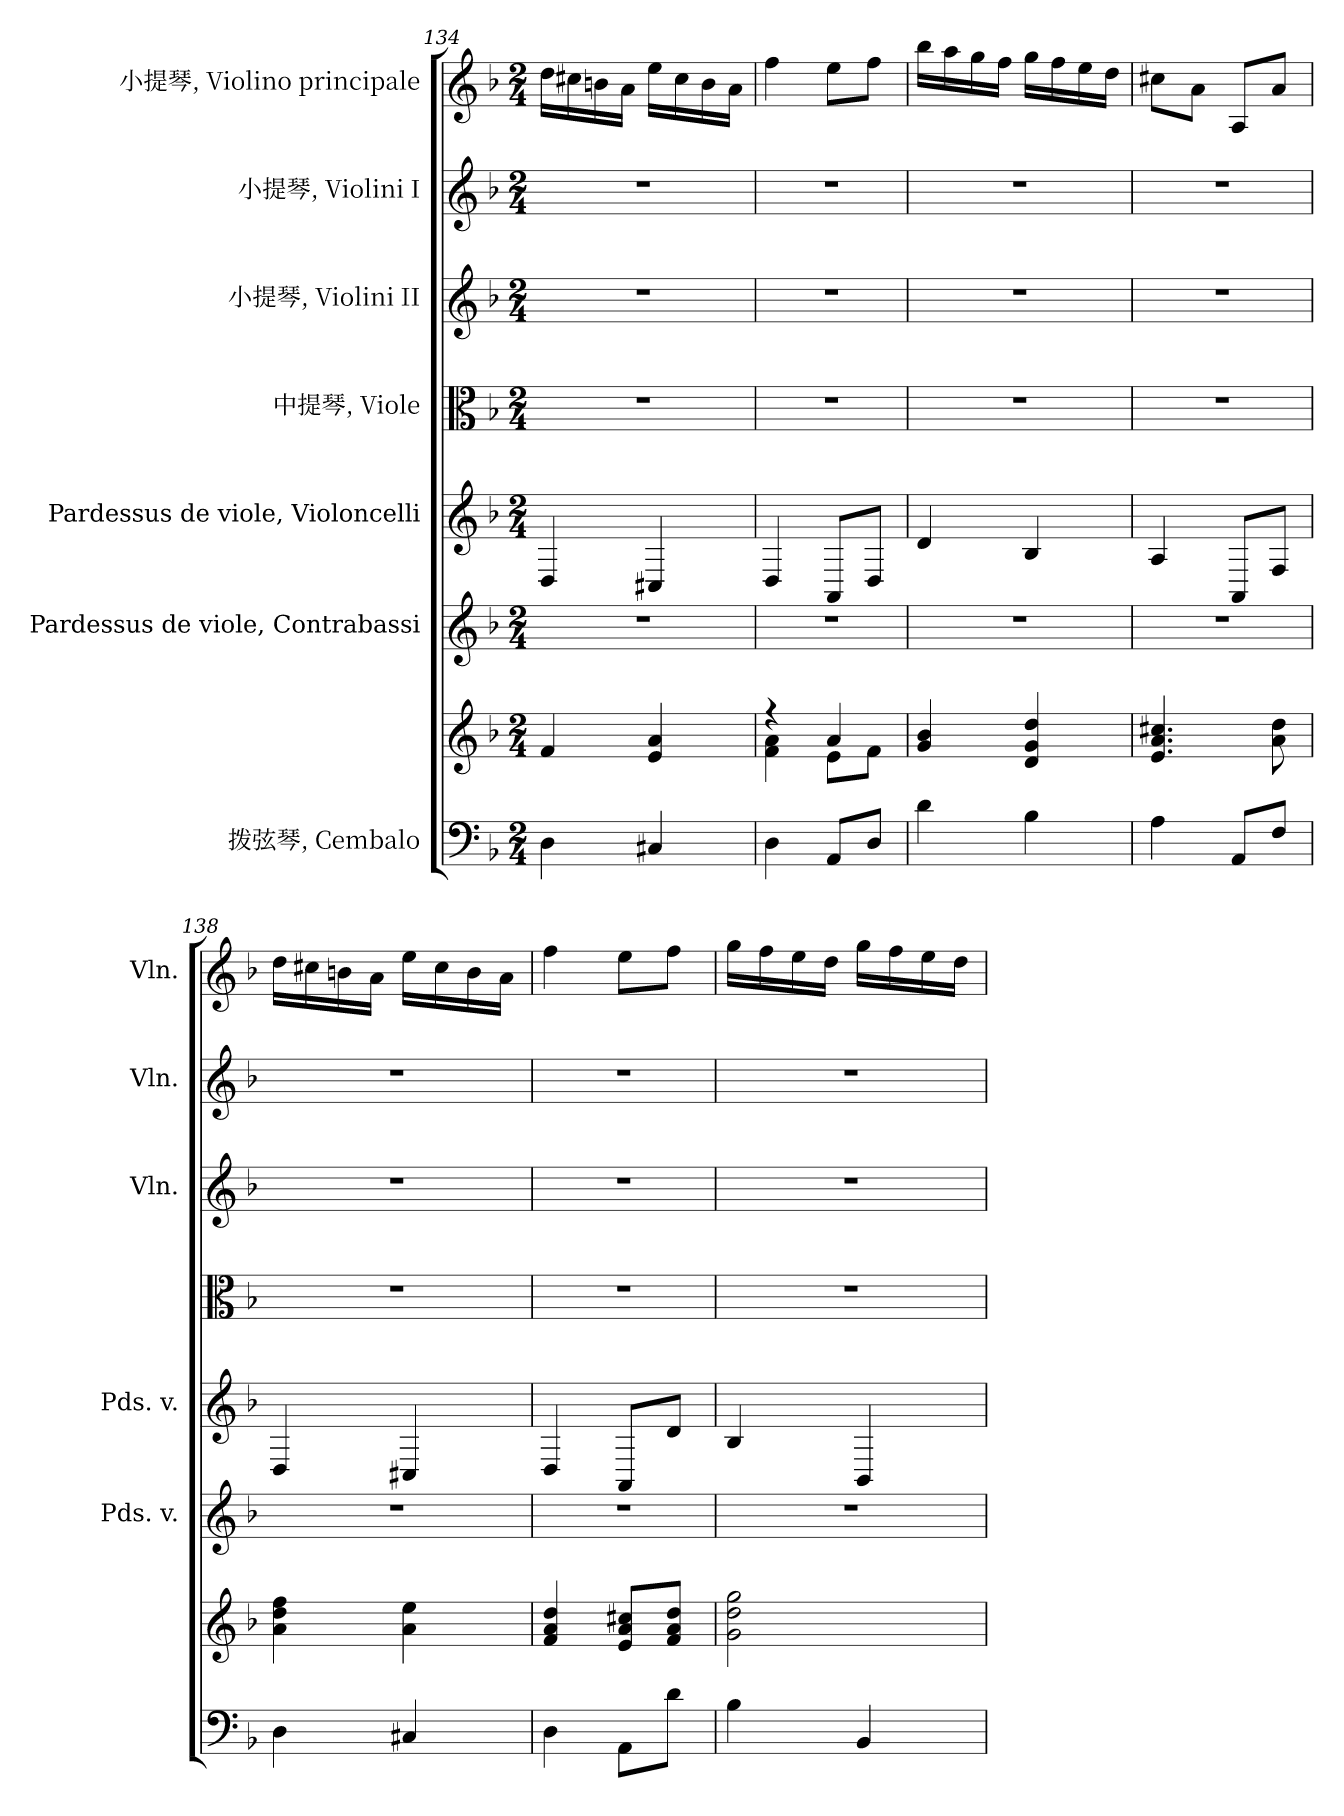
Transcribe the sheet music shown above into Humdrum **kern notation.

**kern	**kern	**kern	**kern	**kern	**kern	**kern	**kern
*part7	*part7	*part6	*part5	*part4	*part3	*part2	*part1
*staff8	*staff7	*staff6	*staff5	*staff4	*staff3	*staff2	*staff1
*I"拨弦琴, Cembalo	*	*I"Pardessus de viole, Contrabassi	*I"Pardessus de viole, Violoncelli	*I"中提琴, Viole	*I"小提琴, Violini II	*I"小提琴, Violini I	*I"小提琴, Violino principale
*	*	*I'Pds. v.	*I'Pds. v.	*	*I'Vln.	*I'Vln.	*I'Vln.
*clefF4	*clefG2	*clefG2	*clefG2	*clefC3	*clefG2	*clefG2	*clefG2
*k[b-]	*k[b-]	*k[b-]	*k[b-]	*k[b-]	*k[b-]	*k[b-]	*k[b-]
*M2/4	*M2/4	*M2/4	*M2/4	*M2/4	*M2/4	*M2/4	*M2/4
=134	=134	=134	=134	=134	=134	=134	=134
4D\	4f/	2r	4D/	2r	2r	2r	16dd\LL
.	.	.	.	.	.	.	16cc#X\
.	.	.	.	.	.	.	16bn\
.	.	.	.	.	.	.	16a\JJ
4C#X/	4e/ 4a/	.	4C#X/	.	.	.	16ee\LL
.	.	.	.	.	.	.	16cc#\
.	.	.	.	.	.	.	16b\
.	.	.	.	.	.	.	16a\JJ
!!LO:PB:g=z
=135	=135	=135	=135	=135	=135	=135	=135
*	*^	*	*	*	*	*	*
4D\	4r	4f\ 4a\	2r	4D/	2r	2r	2r	4ff\
8AA/L	4a/	8e\L	.	8AA/L	.	.	.	8ee\L
8D/J	.	8f\J	.	8D/J	.	.	.	8ff\J
*	*v	*v	*	*	*	*	*	*
=136	=136	=136	=136	=136	=136	=136	=136
4d\	4g/ 4b-/	2r	4d/	2r	2r	2r	16bb-\LL
.	.	.	.	.	.	.	16aa\
.	.	.	.	.	.	.	16gg\
.	.	.	.	.	.	.	16ff\JJ
4B-\	4d/ 4g/ 4dd/	.	4B-/	.	.	.	16gg\LL
.	.	.	.	.	.	.	16ff\
.	.	.	.	.	.	.	16ee\
.	.	.	.	.	.	.	16dd\JJ
=137	=137	=137	=137	=137	=137	=137	=137
4A\	4.e/ 4.a/ 4.cc#X/	2r	4A/	2r	2r	2r	8cc#X\L
.	.	.	.	.	.	.	8a\J
8AA/L	.	.	8AA/L	.	.	.	8A/L
8F/J	8a\ 8dd\	.	8F/J	.	.	.	8a/J
=138	=138	=138	=138	=138	=138	=138	=138
4D\	4a\ 4dd\ 4ff\	2r	4D/	2r	2r	2r	16dd\LL
.	.	.	.	.	.	.	16cc#X\
.	.	.	.	.	.	.	16bn\
.	.	.	.	.	.	.	16a\JJ
4C#X/	4a\ 4ee\	.	4C#X/	.	.	.	16ee\LL
.	.	.	.	.	.	.	16cc#\
.	.	.	.	.	.	.	16b\
.	.	.	.	.	.	.	16a\JJ
=139	=139	=139	=139	=139	=139	=139	=139
4D\	4f/ 4a/ 4dd/	2r	4D/	2r	2r	2r	4ff\
8AA\L	8e/ 8a/ 8cc#X/L	.	8AA/L	.	.	.	8ee\L
8d\J	8f/ 8a/ 8dd/J	.	8d/J	.	.	.	8ff\J
!!LO:PB:g=z
=140	=140	=140	=140	=140	=140	=140	=140
4B-\	2g\ 2dd\ 2gg\	2r	4B-/	2r	2r	2r	16gg\LL
.	.	.	.	.	.	.	16ff\
.	.	.	.	.	.	.	16ee\
.	.	.	.	.	.	.	16dd\JJ
4BB-/	.	.	4BB-/	.	.	.	16gg\LL
.	.	.	.	.	.	.	16ff\
.	.	.	.	.	.	.	16ee\
.	.	.	.	.	.	.	16dd\JJ
=	=	=	=	=	=	=	=
*-	*-	*-	*-	*-	*-	*-	*-
